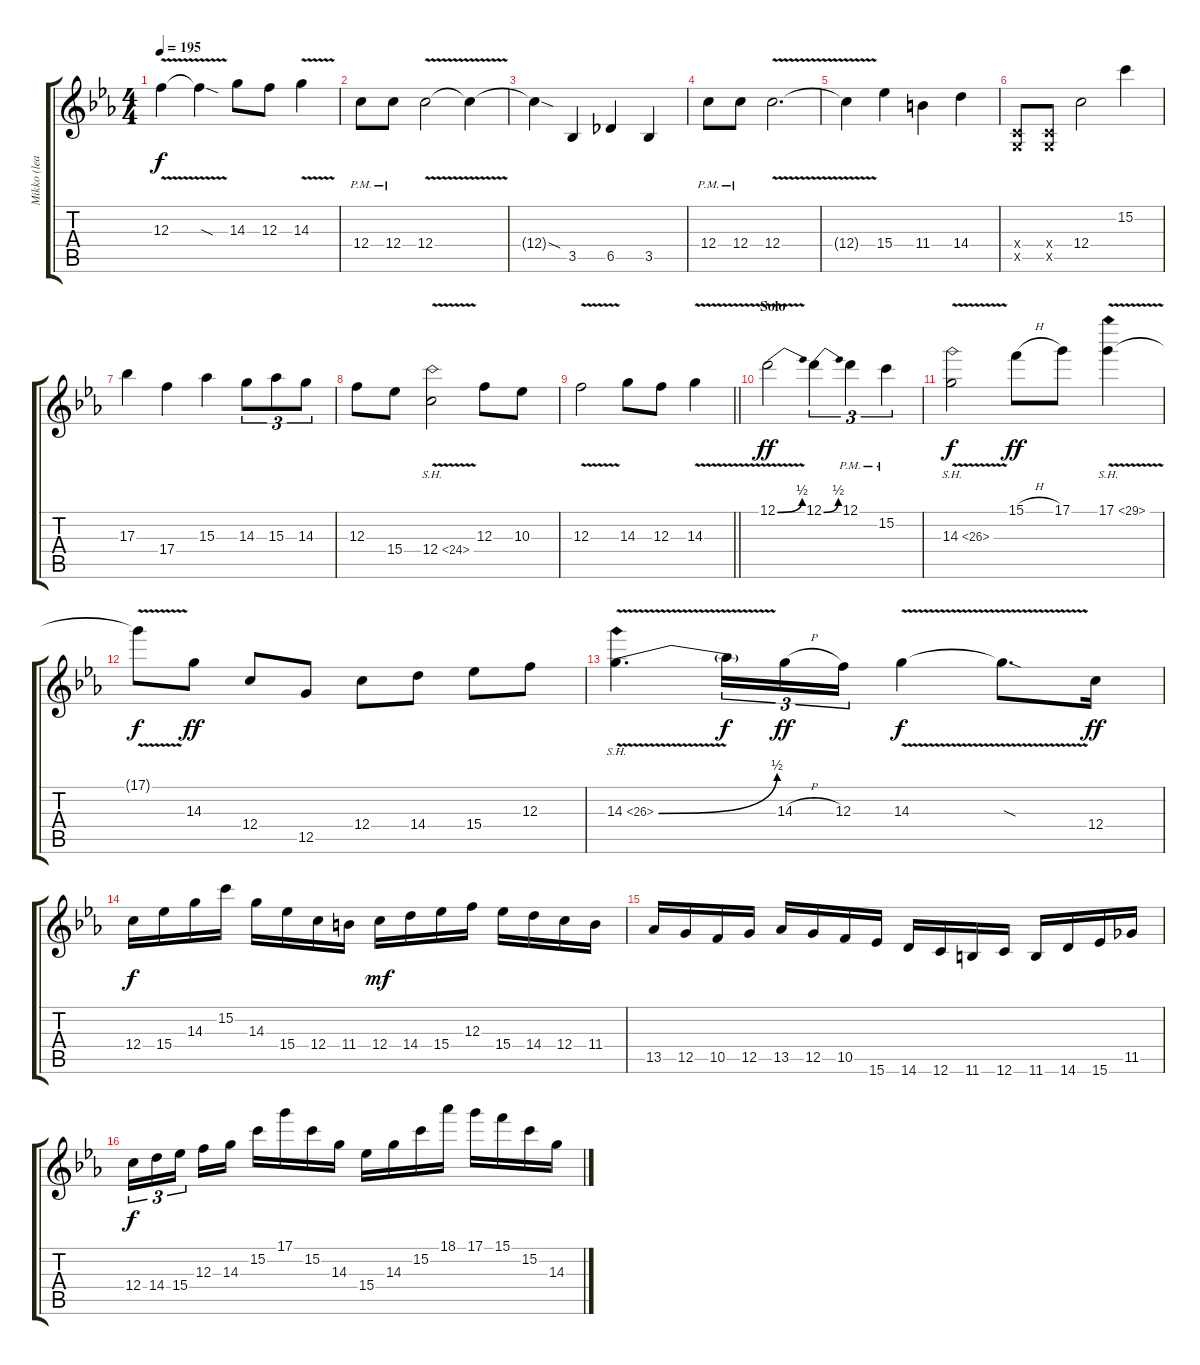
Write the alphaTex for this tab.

\track ("Mikko (lead)" "Mikko (lea") {instrument distortionguitar}
\staff {score tabs}
\tuning (D4 A3 F3 C3 G2 C2) {hide}
\ts (4 4)
\tempo 195
\clef g2
\ks cminor
12.3{v}.4{dy f} 12.3{sod t}.4 14.3.8 12.3.8 14.3{v}.4 |
12.4{pm}.8 12.4{pm}.8 12.4{v}.2 12.4{t}.4 |
12.4{sod t}.4 3.5.4 6.5.4 3.5.4 |
12.4{pm}.8 12.4{pm}.8 12.4{v}.2{d} |
12.4{t}.4 15.4.4 11.4.4 14.4.4 |
(0.4{x} 0.5{x}).8 (0.4{x} 0.5{x}).8 12.4.2 15.2.4 |
17.3.4 17.4.4 15.3.4 14.3.8{tu (3 2)} 15.3.8{tu (3 2)} 14.3.8{tu (3 2)} |
12.3.8 15.4.8 12.4{sh 12 v}.2 12.3.8 10.3.8 |
\barLineRight lightlight
12.3{v}.2 14.3.8 12.3.8 14.3{v}.4 |
\section ("" "Solo")
12.1{be (bend 0 0 60 2) v}.2{dy ff} 12.1{be (bend 0 0 60 2)}.4{tu (3 2)} 12.1{pm}.4{tu (3 2)} 15.2{pm}.4{tu (3 2)} |
14.3{sh 12 v}.2{dy f} 15.1{h}.8{dy ff} 17.1.8 17.1{sh 12 v}.4 |
17.1{t}.8{dy f} 14.3.8{dy ff} 12.4.8 12.5.8 12.4.8 14.4.8 15.4.8 12.3.8 |
14.3{be (bend 0 0 60 2) sh 12 v}.4{d} 14.3{t}.16{tu (3 2) dy f} 14.3{h}.16{tu (3 2) dy ff} 12.3.16{tu (3 2)} 14.3{v}.4{dy f} 14.3{sod t}.8{d} 12.4.16{dy ff} |
12.4.16{dy f} 15.4.16 14.3.16 15.2.16 14.3.16 15.4.16 12.4.16 11.4.16 12.4.16{dy mf} 14.4.16 15.4.16 12.3.16 15.4.16 14.4.16 12.4.16 11.4.16 |
13.5.16 12.5.16 10.5.16 12.5.16 13.5.16 12.5.16 10.5.16 15.6.16 14.6.16 12.6.16 11.6.16 12.6.16 11.6.16 14.6.16 15.6.16 11.5.16 |
12.4.16{tu (3 2) dy f} 14.4.16{tu (3 2)} 15.4.16{tu (3 2) beam splitsecondary} 12.3.16 14.3.16 15.2.16 17.1.16 15.2.16 14.3.16 15.4.16 14.3.16 15.2.16 18.1.16 17.1.16 15.1.16 15.2.16 14.3.16
